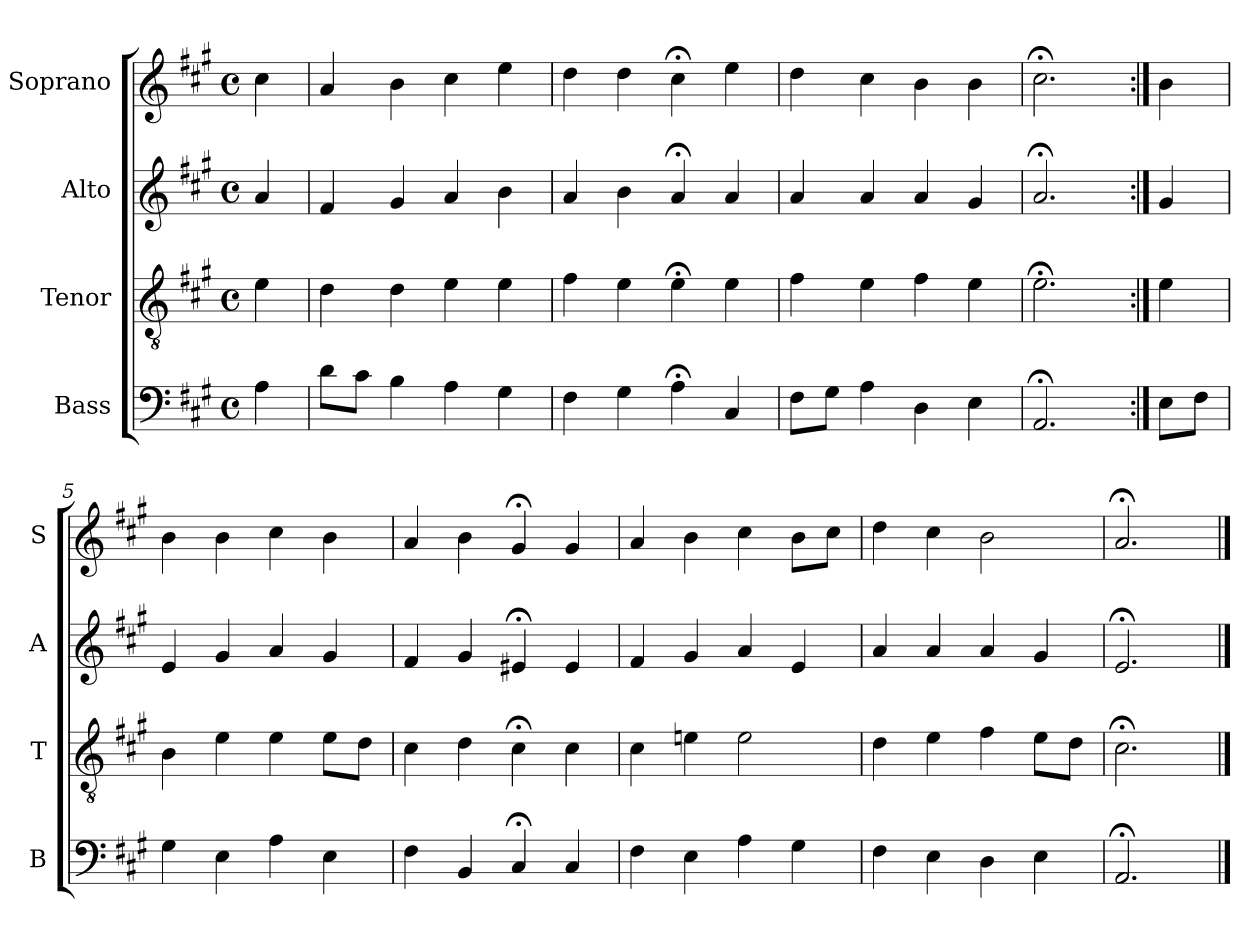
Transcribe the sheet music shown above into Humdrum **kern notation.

**kern	**kern	**kern	**kern
*part4	*part3	*part2	*part1
*staff4	*staff3	*staff2	*staff1
*I"Bass	*I"Tenor	*I"Alto	*I"Soprano
*I'B	*I'T	*I'A	*I'S
*clefF4	*clefGv2	*clefG2	*clefG2
*k[f#c#g#]	*k[f#c#g#]	*k[f#c#g#]	*k[f#c#g#]
*A:	*A:	*A:	*A:
*M4/4	*M4/4	*M4/4	*M4/4
*met(c)	*met(c)	*met(c)	*met(c)
*MM100	*MM100	*MM100	*MM100
=	=	=	=
4A	4e	4a	4cc#
=1	=1	=1	=1
8dL	4d	4f#	4a
8c#J	.	.	.
4Bi	4di	4g#i	4bi
4A	4e	4a	4cc#
4G#	4e	4b	4ee
=2	=2	=2	=2
4F#	4f#	4a	4dd
4G#	4e	4b	4dd
4A;<	4e;<	4a;<	4cc#;<
4C#	4e	4a	4ee
=3	=3	=3	=3
8F#L	4f#	4a	4dd
8G#J	.	.	.
4A	4e	4a	4cc#
4D	4f#	4a	4b
4E	4e	4g#	4b
=4	=4	=4	=4
2.AA;<	2.e;<	2.a;<	2.cc#;<
=:|!	=:|!	=:|!	=:|!
8EL	4e	4g#	4b
8F#J	.	.	.
=5	=5	=5	=5
4G#	4B	4e	4b
4E	4e	4g#	4b
4A	4e	4a	4cc#
4E	8eL	4g#	4b
.	8dJ	.	.
=6	=6	=6	=6
4F#	4c#	4f#	4a
4BBi	4di	4g#i	4bi
4C#;<	4c#;<	4e#X;<	4g#;<
4C#	4c#	4e#	4g#
=7	=7	=7	=7
4F#	4c#	4f#	4a
4E	4en	4g#	4b
4A	2e	4a	4cc#
4G#	.	4e	8bL
.	.	.	8cc#J
=8	=8	=8	=8
4F#	4d	4a	4dd
4E	4e	4a	4cc#
4D	4f#	4a	2b
4E	8eL	4g#	.
.	8dJ	.	.
=9	=9	=9	=9
2.AA;<	2.c#;<	2.e;<	2.a;<
==	==	==	==
*-	*-	*-	*-
